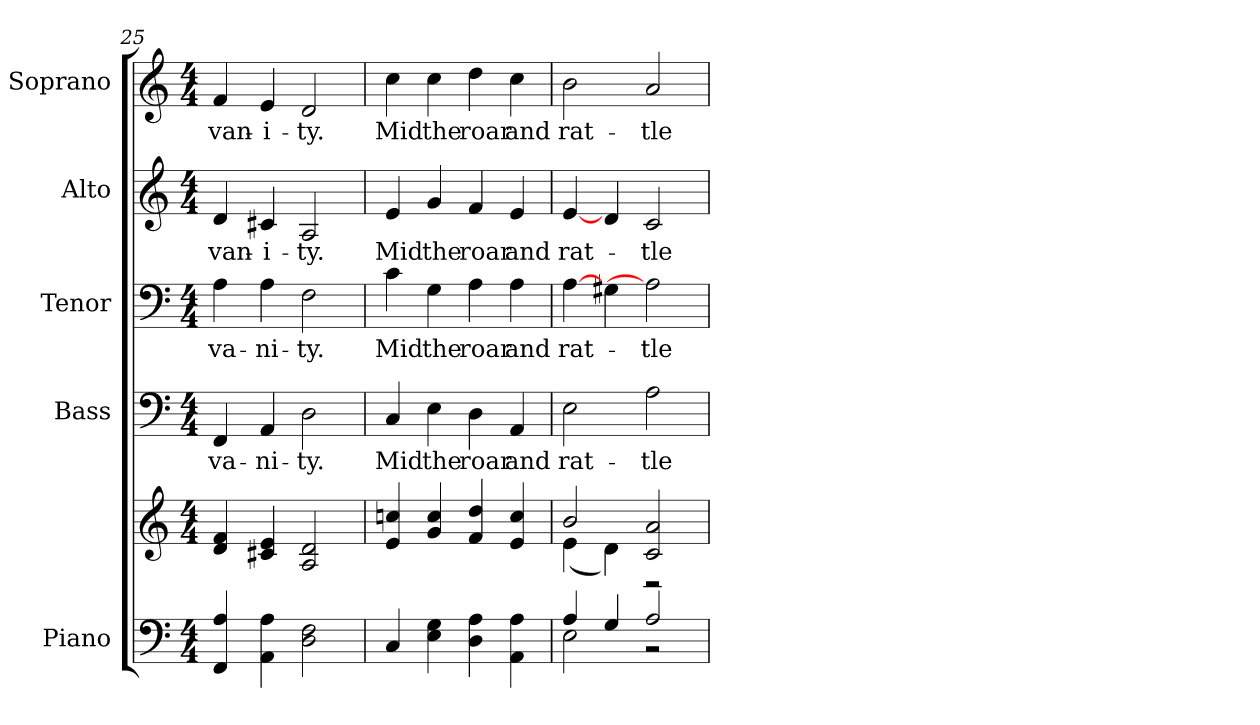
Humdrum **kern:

**kern	**kern	**kern	**text	**kern	**text	**kern	**text	**kern	**text
*part5	*part5	*part4	*part4	*part3	*part3	*part2	*part2	*part1	*part1
*staff6	*staff5	*staff4	*staff4	*staff3	*staff3	*staff2	*staff2	*staff1	*staff1
*I"Piano	*	*I"Bass	*	*I"Tenor	*	*I"Alto	*	*I"Soprano	*
*I'Pno.	*	*I'B.	*	*I'T.	*	*I'A.	*	*I'S.	*
!!LO:PB:g=z
*clefF4	*clefG2	*clefF4	*	*clefF4	*	*clefG2	*	*clefG2	*
*k[]	*k[]	*k[]	*	*k[]	*	*k[]	*	*k[]	*
*C:	*C:	*C:	*	*C:	*	*C:	*	*C:	*
*M4/4	*M4/4	*M4/4	*	*M4/4	*	*M4/4	*	*M4/4	*
=25	=25	=25	=25	=25	=25	=25	=25	=25	=25
!	!	!	!LO:LY:b:color=#000000	!	!	!	!	!	!
!	!	!	!	!	!LO:LY:b:color=#000000	!	!	!	!
!	!	!	!	!	!	!	!LO:LY:b:color=#000000	!	!
!	!	!	!	!	!	!	!	!	!LO:LY:b:color=#000000
4FFi/ 4Ai	4di/ 4fi	4FFi/	va-	4Ai\	va-	4di/	van-	4fi/	van-
!	!	!	!LO:LY:b:color=#000000	!	!	!	!	!	!
!	!	!	!	!	!LO:LY:b:color=#000000	!	!	!	!
!	!	!	!	!	!	!	!LO:LY:b:color=#000000	!	!
!	!	!	!	!	!	!	!	!	!LO:LY:b:color=#000000
4AAi\ 4Ai	4c#Xi/ 4ei	4AAi/	-ni-	4Ai\	-ni-	4c#Xi/	-i-	4ei/	-i-
!	!	!	!LO:LY:b:color=#000000	!	!	!	!	!	!
!	!	!	!	!	!LO:LY:b:color=#000000	!	!	!	!
!	!	!	!	!	!	!	!LO:LY:b:color=#000000	!	!
!	!	!	!	!	!	!	!	!	!LO:LY:b:color=#000000
2Di\ 2Fi	2Ai/ 2di	2Di\	-ty.	2Fi\	-ty.	2Ai/	-ty.	2di/	-ty.
=26	=26	=26	=26	=26	=26	=26	=26	=26	=26
!	!	!	!LO:LY:b:color=#000000	!	!	!	!	!	!
!	!	!	!	!	!LO:LY:b:color=#000000	!	!	!	!
!	!	!	!	!	!	!	!LO:LY:b:color=#000000	!	!
!	!	!	!	!	!	!	!	!	!LO:LY:b:color=#000000
4Ci/	4ei/ 4ccni	4Ci/	Mid	4ci\	Mid	4ei/	Mid	4cci\	Mid
!	!	!	!LO:LY:b:color=#000000	!	!	!	!	!	!
!	!	!	!	!	!LO:LY:b:color=#000000	!	!	!	!
!	!	!	!	!	!	!	!LO:LY:b:color=#000000	!	!
!	!	!	!	!	!	!	!	!	!LO:LY:b:color=#000000
4Ei\ 4Gi	4gi/ 4cci	4Ei\	the	4Gi\	the	4gi/	the	4cci\	the
!	!	!	!LO:LY:b:color=#000000	!	!	!	!	!	!
!	!	!	!	!	!LO:LY:b:color=#000000	!	!	!	!
!	!	!	!	!	!	!	!LO:LY:b:color=#000000	!	!
!	!	!	!	!	!	!	!	!	!LO:LY:b:color=#000000
4Di\ 4Ai	4fi/ 4ddi	4Di\	roar	4Ai\	roar	4fi/	roar	4ddi\	roar
!	!	!	!LO:LY:b:color=#000000	!	!	!	!	!	!
!	!	!	!	!	!LO:LY:b:color=#000000	!	!	!	!
!	!	!	!	!	!	!	!LO:LY:b:color=#000000	!	!
!	!	!	!	!	!	!	!	!	!LO:LY:b:color=#000000
4AAi\ 4Ai	4ei/ 4cci	4AAi/	and	4Ai\	and	4ei/	and	4cci\	and
=27	=27	=27	=27	=27	=27	=27	=27	=27	=27
*^	*^	*	*	*	*	*	*	*	*
!	!	!	!	!	!LO:LY:b:color=#000000	!	!	!	!	!	!
!	!	!	!	!	!	!	!LO:LY:b:color=#000000	!	!	!	!
!	!	!	!	!	!	!	!	!	!LO:LY:b:color=#000000	!	!
!	!	!	!	!	!	!	!	!	!	!	!LO:LY:b:color=#000000
4Ai/	2Ei\	2bi/	(4ei\	2Ei\	rat-	[>4Ai\	rat-	[<4ei/	rat-	2bi\	rat-
4Gi/	.	.	4di\)	.	.	4G#Xi\	.	4di/	.	.	.
!	!	!	!	!	!LO:LY:b:color=#000000	!	!	!	!	!	!
!	!	!	!	!	!	!	!LO:LY:b:color=#000000	!	!	!	!
!	!	!	!	!	!	!	!	!	!LO:LY:b:color=#000000	!	!
!	!	!	!	!	!	!	!	!	!	!	!LO:LY:b:color=#000000
2Ai/	2r	2ci/ 2ai	2r	2Ai\	-tle	2Ai\]	-tle	2ci/	-tle	2ai/	-tle
*v	*v	*	*	*	*	*	*	*	*	*	*
*	*v	*v	*	*	*	*	*	*	*	*
=	=	=	=	=	=	=	=	=	=
*-	*-	*-	*-	*-	*-	*-	*-	*-	*-
